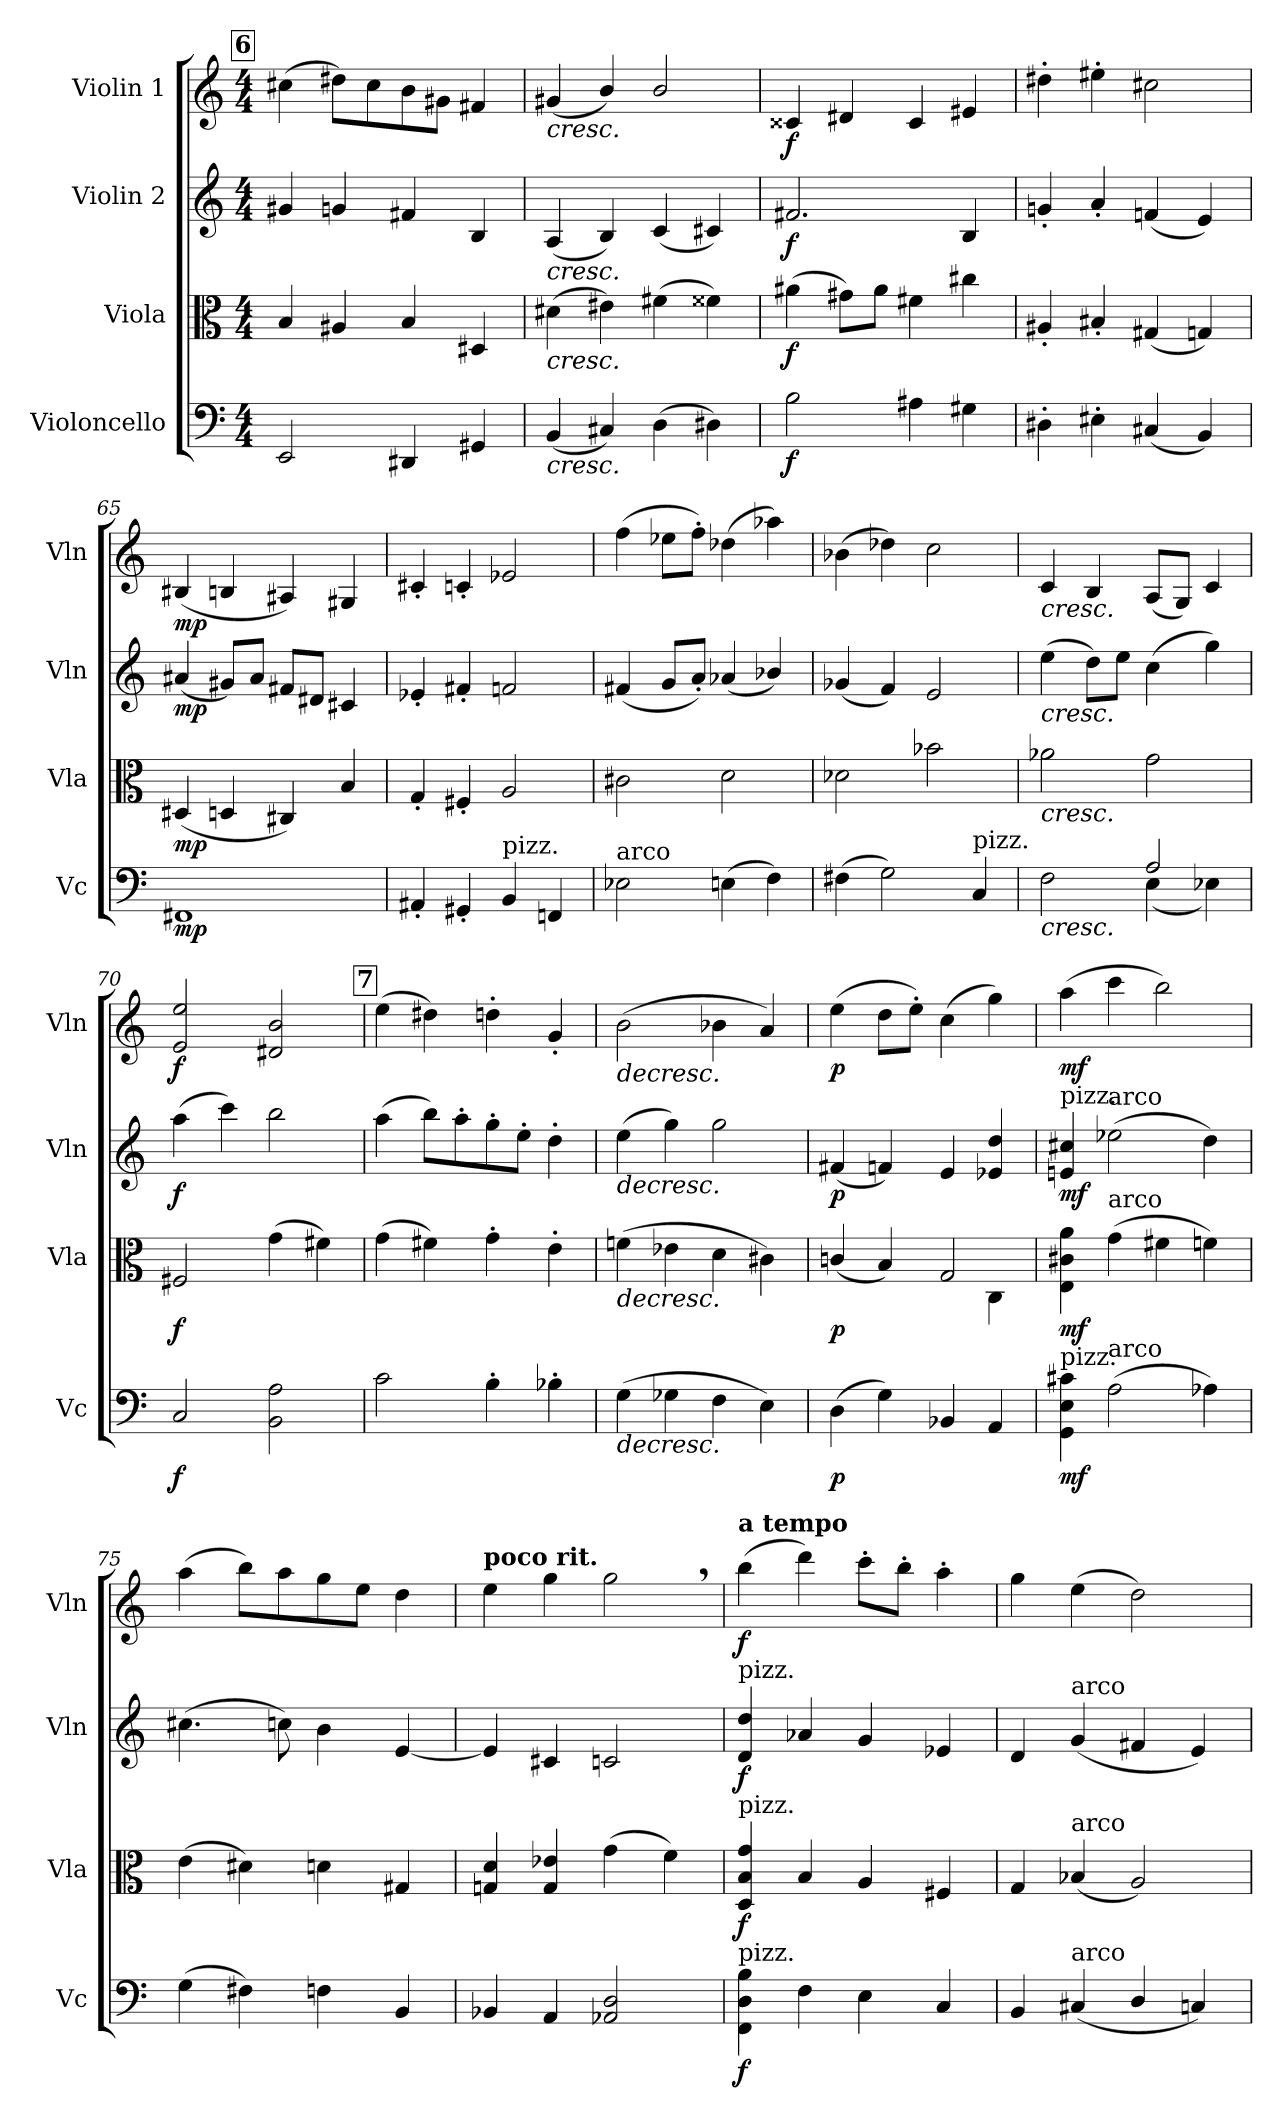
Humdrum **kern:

**kern	**dynam	**kern	**dynam	**kern	**dynam	**kern	**dynam
*part4	*part4	*part3	*part3	*part2	*part2	*part1	*part1
*staff4	*staff4	*staff3	*staff3	*staff2	*staff2	*staff1	*staff1
*I"Violoncello	*	*I"Viola	*	*I"Violin 2	*	*I"Violin 1	*
*I'Vc	*	*I'Vla	*	*I'Vln	*	*I'Vln	*
!!LO:LB:g=z
*clefF4	*	*clefC3	*	*clefG2	*	*clefG2	*
*k[]	*	*k[]	*	*k[]	*	*k[]	*
*M4/4	*	*M4/4	*	*M4/4	*	*M4/4	*
!!LO:REH:place=s1:a:B:cj:fs=14:t=6
=61	=61	=61	=61	=61	=61	=61	=61
2EE/	.	4B/	.	4g#X/	.	(4cc#X\	.
.	.	4A#X/	.	4gn/	.	8dd#X\L)	.
.	.	.	.	.	.	8cc#\	.
4DD#X/	.	4B/	.	4f#X/	.	8b\	.
.	.	.	.	.	.	8g#X\J	.
4GG#X/	.	4D#X/	.	4B/	.	4f#X/	.
=62	=62	=62	=62	=62	=62	=62	=62
!	!	!	!	!	!	!LO:TX:b:i:t=cresc.	!
!	!	!	!	!LO:TX:b:i:t=cresc.	!	!	!
!	!	!LO:TX:b:i:t=cresc.	!	!	!	!	!
!LO:TX:b:i:t=cresc.	!	!	!	!	!	!	!
(4BB/	.	(4d#X\	.	(4A/	.	(4g#X/	.
4C#X/)	.	4e#X\)	.	4B/)	.	4b/)	.
(4D\	.	(4f#X\	.	(4c/	.	2b/	.
4D#X\)	.	4f##X\)	.	4c#X/)	.	.	.
=63	=63	=63	=63	=63	=63	=63	=63
!	!LO:DY:b	!	!LO:DY:b	!	!LO:DY:b	!	!LO:DY:b
2B\	f	(4a#X\	f	2.f#X/	f	4c##X/	f
.	.	8g#X\L)	.	.	.	4d#X/	.
.	.	8a#\J	.	.	.	.	.
4A#X\	.	4f#X\	.	.	.	4c##/	.
4G#X\	.	4cc#X\	.	4B/	.	4e#X/	.
=64	=64	=64	=64	=64	=64	=64	=64
4D#X'\	.	4A#X'/	.	4gn'/	.	4dd#X'\	.
4E#X'\	.	4B#X'/	.	4a'/	.	4ee#X'\	.
(4C#X/	.	(4G#X/	.	(4fn/	.	2cc#X\	.
4BB/)	.	4Gn/)	.	4e/)	.	.	.
=65	=65	=65	=65	=65	=65	=65	=65
!	!LO:DY:b	!	!LO:DY:b	!	!LO:DY:b	!	!LO:DY:b
1FF#X	mp	(4D#X/	mp	(4a#X/	mp	(4B#X/	mp
.	.	4Dn/	.	8g#X/L)	.	4Bn/	.
.	.	.	.	8a#/J	.	.	.
.	.	4C#X/)	.	8f#X/L	.	4A#X/)	.
.	.	.	.	8d#X/J	.	.	.
.	.	4B/	.	4c#X/	.	4G#X/	.
!!LO:LB:g=z
=66	=66	=66	=66	=66	=66	=66	=66
4AA#X'/	.	4G'/	.	4e-X'/	.	4c#X'/	.
4GG#X'/	.	4F#X'/	.	4f#X'/	.	4cn'/	.
!LO:TX:a:t=pizz.	!	!	!	!	!	!	!
4BB/	.	2A/	.	2fn/	.	2e-X/	.
4FFn/	.	.	.	.	.	.	.
=67	=67	=67	=67	=67	=67	=67	=67
!LO:TX:a:t=arco	!	!	!	!	!	!	!
2E-X\	.	2c#X\	.	(4f#X/	.	(4ff\	.
.	.	.	.	8g/L	.	8ee-X\L	.
.	.	.	.	8a'/J)	.	8ff'\J)	.
(4En\	.	2d\	.	(4a-X/	.	(4dd-X\	.
4F\)	.	.	.	4b-X/)	.	4aa-X\)	.
=68	=68	=68	=68	=68	=68	=68	=68
(4F#X\	.	2d-X\	.	(4g-X/	.	(4b-X\	.
2G\)	.	.	.	4f/)	.	4dd-X\)	.
.	.	2b-X\	.	2e/	.	2cc\	.
!LO:TX:a:t=pizz.	!	!	!	!	!	!	!
4C/	.	.	.	.	.	.	.
=69	=69	=69	=69	=69	=69	=69	=69
!LO:TX:a:t=arco	!	!	!	!	!	!	!
!	!LO:HP:b	!	!LO:HP:b	!	!LO:HP:b	!	!LO:HP:b
*^	*	*	*	*	*	*	*
2F\	2ryy	<	2a-X\	<	(4ee\	<	4c/	<
.	.	.	.	.	8dd\L)	.	4B/	.
.	.	.	.	.	8ee\J	.	.	.
2A/	(4E\	.	2g\	.	(4cc\	.	(8A/L	.
.	.	.	.	.	.	.	8G/J)	.
.	4E-X\)	.	.	.	4gg\)	.	4c/	.
=70	=70	=70	=70	=70	=70	=70	=70	=70
!	!	!LO:DY:b	!	!LO:DY:b	!	!LO:DY:b	!	!LO:DY:b
*v	*v	*	*	*	*	*	*	*
2C/	f	2F#X/	f	(4aa\	f	2e/ 2ee/	f
.	.	.	.	4ccc\)	.	.	.
2BB\ 2A\	.	(4g\	.	2bb\	.	2d#X/ 2b/	.
.	.	4f#X\)	.	.	.	.	.
!!LO:LB:g=z
!!LO:REH:place=s1:a:B:cj:fs=14:t=7
=71	=71	=71	=71	=71	=71	=71	=71
2c\	.	(4g\	.	(4aa\	.	(4ee\	.
.	.	4f#X\)	.	8bb\L)	.	4dd#X\)	.
.	.	.	.	8aa'\	.	.	.
4B'\	.	4g'\	.	8gg'\	.	4ddn'\	.
.	.	.	.	8ee'\J	.	.	.
4B-X'\	.	4e'\	.	4dd'\	.	4g'/	.
=72	=72	=72	=72	=72	=72	=72	=72
!	!LO:HP:b	!	!LO:HP:b	!	!LO:HP:b	!	!LO:HP:b
(4G\	>	(4fn\	>	(4ee\	>	(2b\	>
4G-X\	.	4e-X\	.	4gg\)	.	.	.
4F\	.	4d\	.	2gg\	.	4b-X\	.
4E\)	.	4c#X\)	.	.	.	4a/)	.
.	[	.	[	.	[	.	[
=73	=73	=73	=73	=73	=73	=73	=73
*	*	*^	*	*	*	*	*
!	!LO:DY:b	!	!	!LO:DY:b	!	!LO:DY:b	!	!LO:DY:b
(4D\	p	(4cn/	2.ryy	p	(4f#X/	p	(4ee\	p
4G\)	.	4B/)	.	.	4fn/)	.	8dd\L	.
.	.	.	.	.	.	.	8ee'\J)	.
4BB-X/	.	2G/	.	.	4e/	.	(4cc\	.
4AA/	.	.	4C\	.	4e-X/ 4dd/	.	4gg\)	.
=74	=74	=74	=74	=74	=74	=74	=74	=74
!	!	!	!	!	!LO:TX:a:t=pizz.	!	!	!
!	!	!LO:TX:a:t=pizz.	!	!	!	!	!	!
!LO:TX:a:t=pizz.	!	!	!	!	!	!	!	!
!	!LO:DY:b	!	!	!LO:DY:b	!	!LO:DY:b	!	!LO:DY:b
*	*	*v	*v	*	*	*	*	*
4GG\ 4E\ 4c#X\	mf	4E\ 4c#X\ 4a\	mf	4en/ 4cc#X/	mf	(4aa\	mf
!	!	!	!	!LO:TX:a:t=arco	!	!	!
!	!	!LO:TX:a:t=arco	!	!	!	!	!
!LO:TX:a:t=arco	!	!	!	!	!	!	!
(2A\	.	(4g\	.	(2ee-X\	.	4ccc\	.
.	.	4f#X\	.	.	.	2bb\)	.
4A-X\)	.	4fn\)	.	4dd\)	.	.	.
=75	=75	=75	=75	=75	=75	=75	=75
(4G\	.	(4e\	.	(4.cc#X\	.	(4aa\	.
4F#X\)	.	4d#X\)	.	.	.	8bb\L)	.
.	.	.	.	8ccn\)	.	8aa\	.
4Fn\	.	4dn\	.	4b\	.	8gg\	.
.	.	.	.	.	.	8ee\J	.
4BB/	.	4G#X/	.	[4e/	.	4dd\	.
!!LO:PB:g=z
=76	=76	=76	=76	=76	=76	=76	=76
!	!	!	!	!	!	!LO:TX:a:B:t=poco rit.	!
4BB-X/	.	4Gn/ 4d/	.	4e/]	.	4ee\	.
4AA/	.	4G/ 4e-X/	.	4c#X/	.	4gg\	.
2AA-X/ 2D/	.	(4g\	.	2cn/	.	2gg,\	.
.	.	4f\)	.	.	.	.	.
=77	=77	=77	=77	=77	=77	=77	=77
!	!	!	!	!	!	!LO:TX:a:B:t=a tempo	!
!	!	!	!	!LO:TX:a:t=pizz.	!	!	!
!	!	!LO:TX:a:t=pizz.	!	!	!	!	!
!LO:TX:a:t=pizz.	!	!	!	!	!	!	!
!	!LO:DY:b	!	!LO:DY:b	!	!LO:DY:b	!	!LO:DY:b
4FF\ 4D\ 4B\	f	4D/ 4B/ 4g/	f	4d/ 4dd/	f	(4bb\	f
4F\	.	4B/	.	4a-X/	.	4ddd\)	.
4E\	.	4A/	.	4g/	.	8ccc'\L	.
.	.	.	.	.	.	8bb'\J	.
4C/	.	4F#X/	.	4e-X/	.	4aa'\	.
=78	=78	=78	=78	=78	=78	=78	=78
4BB/	.	4G/	.	4d/	.	4gg\	.
!	!	!	!	!LO:TX:a:t=arco	!	!	!
!	!	!LO:TX:a:t=arco	!	!	!	!	!
!LO:TX:a:t=arco	!	!	!	!	!	!	!
(4C#X/	.	(4B-X/	.	(4g/	.	(4ee\	.
4D/	.	2A/)	.	4f#X/	.	2dd\)	.
4Cn/)	.	.	.	4e/)	.	.	.
.	]	.	]	.	]	.	]
=	=	=	=	=	=	=	=
*-	*-	*-	*-	*-	*-	*-	*-
